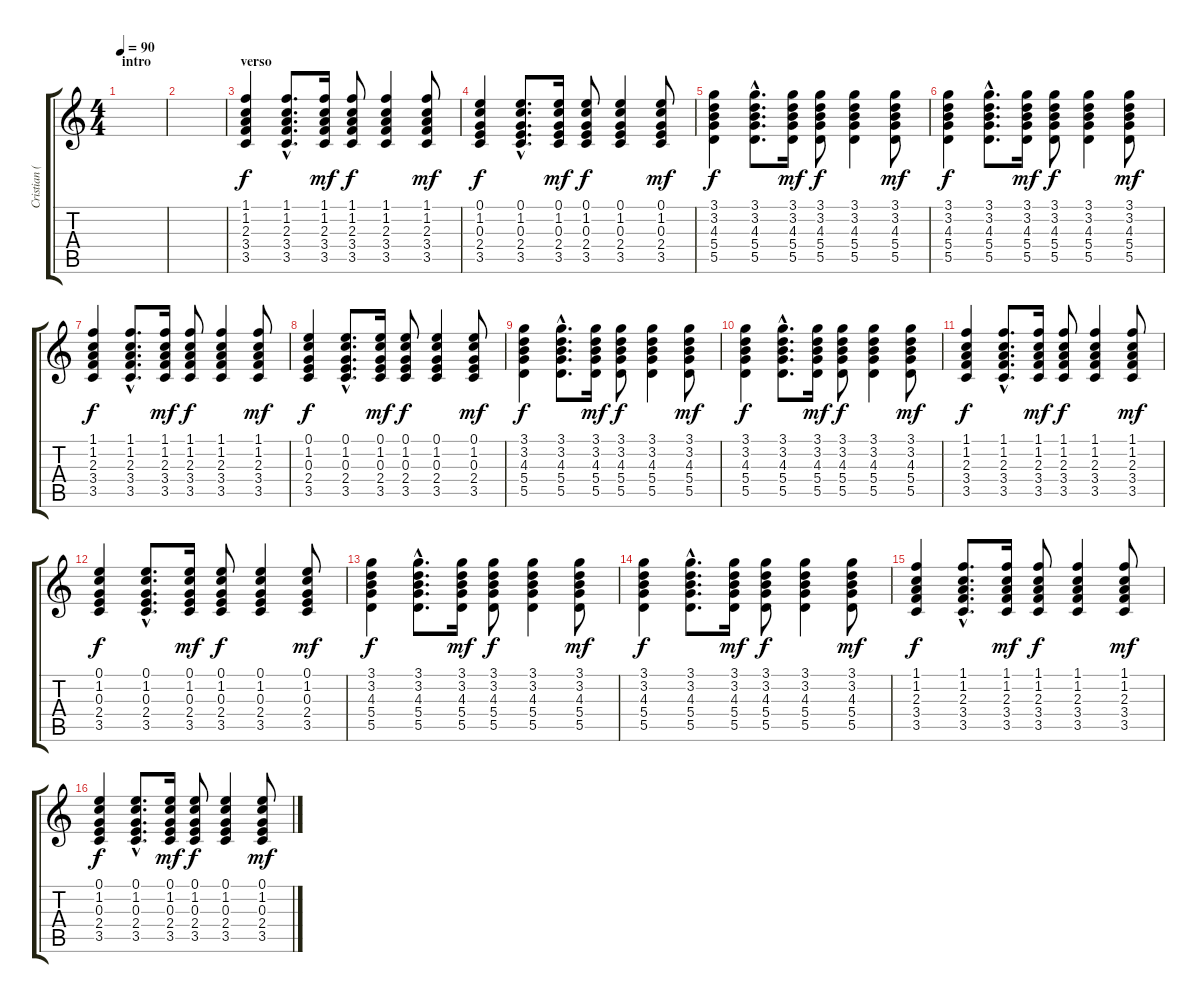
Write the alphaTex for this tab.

\track ("Cristian (guitarra)" "Cristian (") {instrument electricguitarclean}
\staff {score tabs}
\tuning (E4 B3 G3 D3 A2 E2) {hide}
\ts (4 4)
\section ("" "intro")
\tempo 90
\clef g2
\ks c
|
|
\section ("" "verso")
(1.1 1.2 2.3 3.4 3.5).4 (1.1{hac} 1.2{hac} 2.3{hac} 3.4{hac} 3.5{hac}).8{d} (1.1 1.2 2.3 3.4 3.5).16{dy mf} (1.1 1.2 2.3 3.4 3.5).8{dy f} (1.1 1.2 2.3 3.4 3.5).4 (1.1 1.2 2.3 3.4 3.5).8{dy mf} |
(0.1 1.2 0.3 2.4 3.5).4{dy f} (0.1{hac} 1.2{hac} 0.3{hac} 2.4{hac} 3.5{hac}).8{d} (0.1 1.2 0.3 2.4 3.5).16{dy mf} (0.1 1.2 0.3 2.4 3.5).8{dy f} (0.1 1.2 0.3 2.4 3.5).4 (0.1 1.2 0.3 2.4 3.5).8{dy mf} |
(3.1 3.2 4.3 5.4 5.5).4{dy f} (3.1{hac} 3.2{hac} 4.3{hac} 5.4{hac} 5.5{hac}).8{d} (3.1 3.2 4.3 5.4 5.5).16{dy mf} (3.1 3.2 4.3 5.4 5.5).8{dy f} (3.1 3.2 4.3 5.4 5.5).4 (3.1 3.2 4.3 5.4 5.5).8{dy mf} |
(3.1 3.2 4.3 5.4 5.5).4{dy f} (3.1{hac} 3.2{hac} 4.3{hac} 5.4{hac} 5.5{hac}).8{d} (3.1 3.2 4.3 5.4 5.5).16{dy mf} (3.1 3.2 4.3 5.4 5.5).8{dy f} (3.1 3.2 4.3 5.4 5.5).4 (3.1 3.2 4.3 5.4 5.5).8{dy mf} |
(1.1 1.2 2.3 3.4 3.5).4{dy f} (1.1{hac} 1.2{hac} 2.3{hac} 3.4{hac} 3.5{hac}).8{d} (1.1 1.2 2.3 3.4 3.5).16{dy mf} (1.1 1.2 2.3 3.4 3.5).8{dy f} (1.1 1.2 2.3 3.4 3.5).4 (1.1 1.2 2.3 3.4 3.5).8{dy mf} |
(0.1 1.2 0.3 2.4 3.5).4{dy f} (0.1{hac} 1.2{hac} 0.3{hac} 2.4{hac} 3.5{hac}).8{d} (0.1 1.2 0.3 2.4 3.5).16{dy mf} (0.1 1.2 0.3 2.4 3.5).8{dy f} (0.1 1.2 0.3 2.4 3.5).4 (0.1 1.2 0.3 2.4 3.5).8{dy mf} |
(3.1 3.2 4.3 5.4 5.5).4{dy f} (3.1{hac} 3.2{hac} 4.3{hac} 5.4{hac} 5.5{hac}).8{d} (3.1 3.2 4.3 5.4 5.5).16{dy mf} (3.1 3.2 4.3 5.4 5.5).8{dy f} (3.1 3.2 4.3 5.4 5.5).4 (3.1 3.2 4.3 5.4 5.5).8{dy mf} |
(3.1 3.2 4.3 5.4 5.5).4{dy f} (3.1{hac} 3.2{hac} 4.3{hac} 5.4{hac} 5.5{hac}).8{d} (3.1 3.2 4.3 5.4 5.5).16{dy mf} (3.1 3.2 4.3 5.4 5.5).8{dy f} (3.1 3.2 4.3 5.4 5.5).4 (3.1 3.2 4.3 5.4 5.5).8{dy mf} |
(1.1 1.2 2.3 3.4 3.5).4{dy f} (1.1{hac} 1.2{hac} 2.3{hac} 3.4{hac} 3.5{hac}).8{d} (1.1 1.2 2.3 3.4 3.5).16{dy mf} (1.1 1.2 2.3 3.4 3.5).8{dy f} (1.1 1.2 2.3 3.4 3.5).4 (1.1 1.2 2.3 3.4 3.5).8{dy mf} |
(0.1 1.2 0.3 2.4 3.5).4{dy f} (0.1{hac} 1.2{hac} 0.3{hac} 2.4{hac} 3.5{hac}).8{d} (0.1 1.2 0.3 2.4 3.5).16{dy mf} (0.1 1.2 0.3 2.4 3.5).8{dy f} (0.1 1.2 0.3 2.4 3.5).4 (0.1 1.2 0.3 2.4 3.5).8{dy mf} |
(3.1 3.2 4.3 5.4 5.5).4{dy f} (3.1{hac} 3.2{hac} 4.3{hac} 5.4{hac} 5.5{hac}).8{d} (3.1 3.2 4.3 5.4 5.5).16{dy mf} (3.1 3.2 4.3 5.4 5.5).8{dy f} (3.1 3.2 4.3 5.4 5.5).4 (3.1 3.2 4.3 5.4 5.5).8{dy mf} |
(3.1 3.2 4.3 5.4 5.5).4{dy f} (3.1{hac} 3.2{hac} 4.3{hac} 5.4{hac} 5.5{hac}).8{d} (3.1 3.2 4.3 5.4 5.5).16{dy mf} (3.1 3.2 4.3 5.4 5.5).8{dy f} (3.1 3.2 4.3 5.4 5.5).4 (3.1 3.2 4.3 5.4 5.5).8{dy mf} |
(1.1 1.2 2.3 3.4 3.5).4{dy f} (1.1{hac} 1.2{hac} 2.3{hac} 3.4{hac} 3.5{hac}).8{d} (1.1 1.2 2.3 3.4 3.5).16{dy mf} (1.1 1.2 2.3 3.4 3.5).8{dy f} (1.1 1.2 2.3 3.4 3.5).4 (1.1 1.2 2.3 3.4 3.5).8{dy mf} |
(0.1 1.2 0.3 2.4 3.5).4{dy f} (0.1{hac} 1.2{hac} 0.3{hac} 2.4{hac} 3.5{hac}).8{d} (0.1 1.2 0.3 2.4 3.5).16{dy mf} (0.1 1.2 0.3 2.4 3.5).8{dy f} (0.1 1.2 0.3 2.4 3.5).4 (0.1 1.2 0.3 2.4 3.5).8{dy mf}
